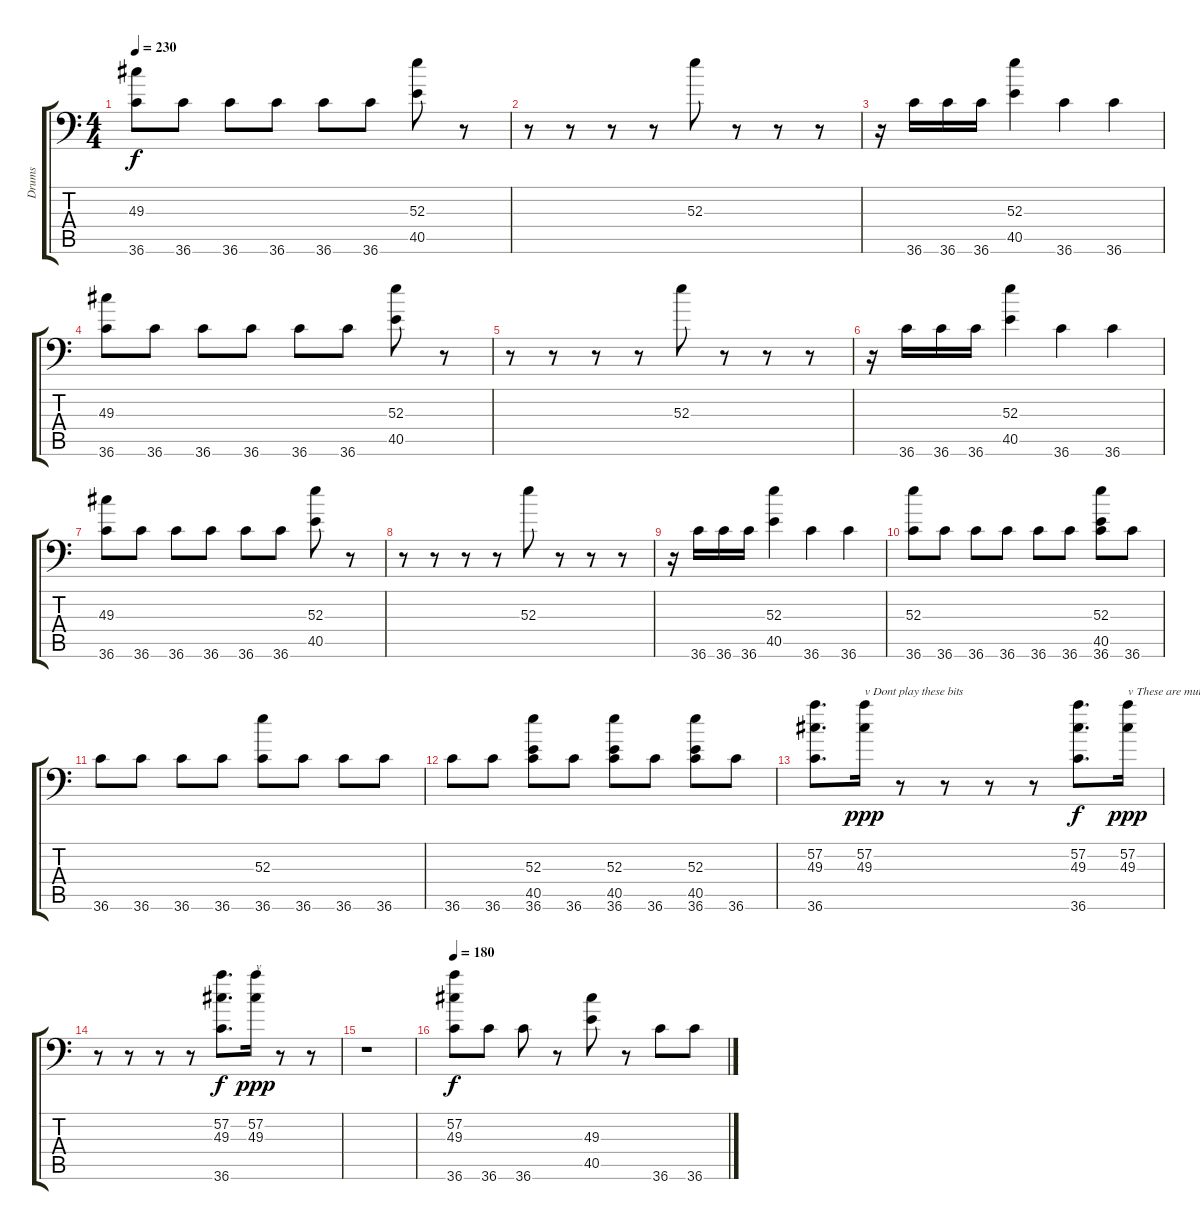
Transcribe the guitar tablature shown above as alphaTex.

\track ("Drums " "Drums ") {instrument acousticgrandpiano}
\staff {score tabs}
\tuning (C-1 C-1 C-1 C-1 C-1 C-1) {hide}
\ts (4 4)
\tempo 230
\clef f4
\ks c
(49.3 36.6).8{dy f} 36.6.8 36.6.8 36.6.8 36.6.8 36.6.8 (52.3 40.5).8 r.8 |
r.8 r.8 r.8 r.8 52.3.8 r.8 r.8 r.8 |
r.16 36.6.16 36.6.16 36.6.16 (52.3 40.5).4 36.6.4 36.6.4 |
(49.3 36.6).8 36.6.8 36.6.8 36.6.8 36.6.8 36.6.8 (52.3 40.5).8 r.8 |
r.8 r.8 r.8 r.8 52.3.8 r.8 r.8 r.8 |
r.16 36.6.16 36.6.16 36.6.16 (52.3 40.5).4 36.6.4 36.6.4 |
(49.3 36.6).8 36.6.8 36.6.8 36.6.8 36.6.8 36.6.8 (52.3 40.5).8 r.8 |
r.8 r.8 r.8 r.8 52.3.8 r.8 r.8 r.8 |
r.16 36.6.16 36.6.16 36.6.16 (52.3 40.5).4 36.6.4 36.6.4 |
(52.3 36.6).8 36.6.8 36.6.8 36.6.8 36.6.8 36.6.8 (52.3 40.5 36.6).8 36.6.8 |
36.6.8 36.6.8 36.6.8 36.6.8 (52.3 36.6).8 36.6.8 36.6.8 36.6.8 |
36.6.8 36.6.8 (52.3 40.5 36.6).8 36.6.8 (52.3 40.5 36.6).8 36.6.8 (52.3 40.5 36.6).8 36.6.8 |
(57.2 49.3 36.6).8{d} (57.2 49.3).16{txt "v Dont play these bits" dy ppp} r.8 r.8 r.8 r.8 (57.2 49.3 36.6).8{d dy f} (57.2 49.3).16{txt "v These are mutes" dy ppp} |
r.8 r.8 r.8 r.8 (57.2 49.3 36.6).8{d dy f} (57.2 49.3).16{txt "v" dy ppp} r.8 r.8 |
r.1 |
\tempo 180
(57.2 49.3 36.6).8{dy f} 36.6.8 36.6.8 r.8 (49.3 40.5).8 r.8 36.6.8 36.6.8
